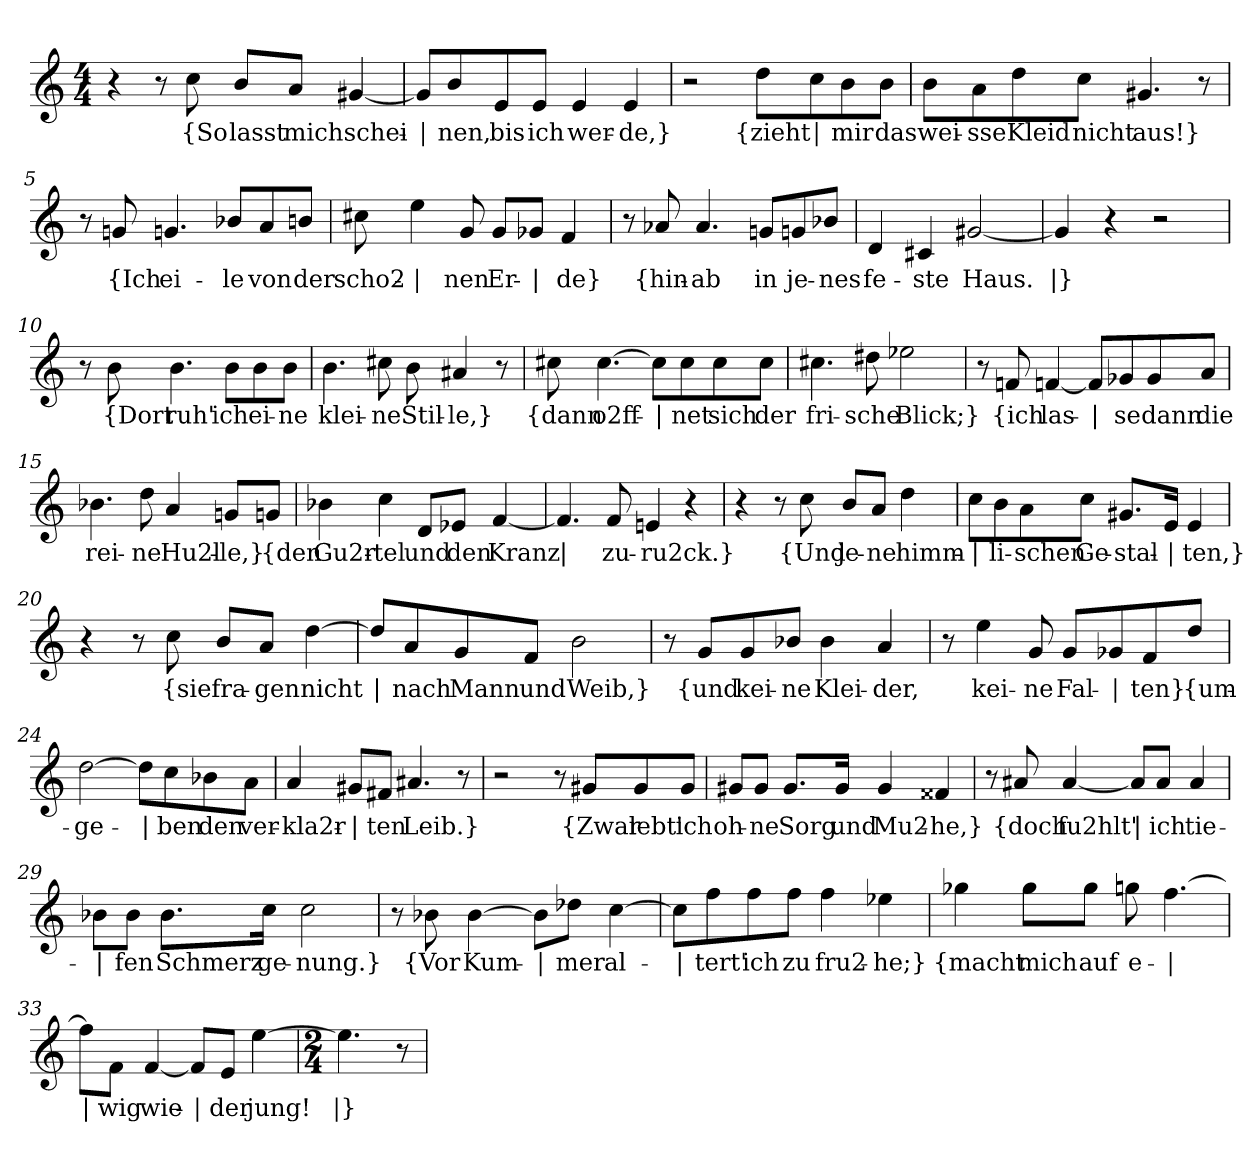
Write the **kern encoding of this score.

**kern	**text
*part1	*part1
*staff1	*staff1
*clefG2	*
*k[]	*
*M4/4	*
=1	=1
4r	.
8r	.
!	!LO:LY:b
8cc\	{So
!	!LO:LY:b
8b/L	lasst
!	!LO:LY:b
8a/J	mich
!	!LO:LY:b
[4g#X/	schei-
=2	=2
!	!LO:LY:b
8g#/L]	|
!	!LO:LY:b
8b/	-nen,
!	!LO:LY:b
8e/	bis
!	!LO:LY:b
8e/J	ich
!	!LO:LY:b
4e/	wer-
!	!LO:LY:b
4e/	-de,}
=3	=3
2r	.
!	!LO:LY:b
8dd\L	{zieht
!	!LO:LY:b
8cc\	|
!	!LO:LY:b
8b\	mir
!	!LO:LY:b
8b\J	das
=4	=4
!	!LO:LY:b
8b\L	wei-
!	!LO:LY:b
8a\	-sse
!	!LO:LY:b
8dd\	Kleid
!	!LO:LY:b
8cc\J	nicht
!	!LO:LY:b
4.g#X/	aus!}
8r	.
!!LO:LB:g=z
=5	=5
8r	.
!	!LO:LY:b
8gn/	{Ich
!	!LO:LY:b
4.gn/	ei-
!	!LO:LY:b
8b-X/L	-le
!	!LO:LY:b
8a/	von
!	!LO:LY:b
8bn/J	der
=6	=6
!	!LO:LY:b
8cc#X\	scho2-
!	!LO:LY:b
4ee\	|
!	!LO:LY:b
8g/	-nen
!	!LO:LY:b
8g/L	Er-
!	!LO:LY:b
8g-X/J	|
!	!LO:LY:b
4f/	-de}
=7	=7
8r	.
!	!LO:LY:b
8a-X/	{hin-
!	!LO:LY:b
4.a-/	-ab
!	!LO:LY:b
8gn/L	in
!	!LO:LY:b
8gn/	je-
!	!LO:LY:b
8b-X/J	-nes
=8	=8
!	!LO:LY:b
4d/	fe-
!	!LO:LY:b
4c#X/	-ste
!	!LO:LY:b
[2g#X/	Haus.
=9	=9
!	!LO:LY:b
4g#/]	|}
4r	.
2r	.
!!LO:LB:g=z
=10	=10
8r	.
!	!LO:LY:b
8b\	{Dort
!	!LO:LY:b
4.b\	ruh'
!	!LO:LY:b
8b\L	ich
!	!LO:LY:b
8b\	ei-
!	!LO:LY:b
8b\J	-ne
=11	=11
!	!LO:LY:b
4.b\	klei-
!	!LO:LY:b
8cc#X\	-ne
!	!LO:LY:b
8b\	Stil-
!	!LO:LY:b
4a#X/	-le,}
8r	.
=12	=12
!	!LO:LY:b
8cc#X\	{dann
!	!LO:LY:b
[4.cc#\	o2ff-
!	!LO:LY:b
8cc#\L]	|
!	!LO:LY:b
8cc#\	-net
!	!LO:LY:b
8cc#\	sich
!	!LO:LY:b
8cc#\J	der
=13	=13
!	!LO:LY:b
4.cc#X\	fri-
!	!LO:LY:b
8dd#X\	-sche
!	!LO:LY:b
2ee-X\	Blick;}
!!LO:LB:g=z
=14	=14
8r	.
!	!LO:LY:b
8fn/	{ich
!	!LO:LY:b
[4fn/	las-
!	!LO:LY:b
8fn/L]	|
!	!LO:LY:b
8g-X/	-se
!	!LO:LY:b
8g-/	dann
!	!LO:LY:b
8a/J	die
=15	=15
!	!LO:LY:b
4.b-X\	rei-
!	!LO:LY:b
8dd\	-ne
!	!LO:LY:b
4a/	Hu2l-
!	!LO:LY:b
8gn/L	-le,}
!	!LO:LY:b
8gn/J	{den
=16	=16
!	!LO:LY:b
4b-X\	Gu2r-
!	!LO:LY:b
4cc\	-tel
!	!LO:LY:b
8d/L	und
!	!LO:LY:b
8e-X/J	den
!	!LO:LY:b
[4f/	Kranz
=17	=17
!	!LO:LY:b
4.f/]	|
!	!LO:LY:b
8f/	zu-
!	!LO:LY:b
4en/	-ru2ck.}
4r	.
!!LO:LB:g=z
=18	=18
4r	.
8r	.
!	!LO:LY:b
8cc\	{Und
!	!LO:LY:b
8b/L	je-
!	!LO:LY:b
8a/J	-ne
!	!LO:LY:b
4dd\	himm-
=19	=19
!	!LO:LY:b
8cc\L	|
!	!LO:LY:b
8b\	-li-
!	!LO:LY:b
8a\	-schen
!	!LO:LY:b
8cc\J	Ge-
!	!LO:LY:b
8.g#X/L	-stal-
!	!LO:LY:b
16e/Jk	|
!	!LO:LY:b
4e/	-ten,}
=20	=20
4r	.
8r	.
!	!LO:LY:b
8cc\	{sie
!	!LO:LY:b
8b/L	fra-
!	!LO:LY:b
8a/J	-gen
!	!LO:LY:b
[4dd\	nicht
=21	=21
!	!LO:LY:b
8dd/L]	|
!	!LO:LY:b
8a/	nach
!	!LO:LY:b
8g/	Mann
!	!LO:LY:b
8f/J	und
!	!LO:LY:b
2b\	Weib,}
!!LO:LB:g=z
=22	=22
8r	.
!	!LO:LY:b
8g/L	{und
!	!LO:LY:b
8g/	kei-
!	!LO:LY:b
8b-X/J	-ne
!	!LO:LY:b
4b-\	Klei-
!	!LO:LY:b
4a/	-der,
=23	=23
8r	.
!	!LO:LY:b
4ee\	kei-
!	!LO:LY:b
8g/	-ne
!	!LO:LY:b
8g/L	Fal-
!	!LO:LY:b
8g-X/	|
!	!LO:LY:b
8f/	-ten}
!	!LO:LY:b
8dd/J	{um-
=24	=24
!	!LO:LY:b
[2dd\	-ge-
!	!LO:LY:b
8dd\L]	|
!	!LO:LY:b
8cc\	-ben
!	!LO:LY:b
8b-X\	den
!	!LO:LY:b
8a\J	ver-
=25	=25
!	!LO:LY:b
4a/	-kla2r-
!	!LO:LY:b
8g#X/L	|
!	!LO:LY:b
8f#X/J	-ten
!	!LO:LY:b
4.a#X/	Leib.}
8r	.
!!LO:LB:g=z
=26	=26
2r	.
8r	.
!	!LO:LY:b
8g#X/L	{Zwar
!	!LO:LY:b
8g#/	lebt'
!	!LO:LY:b
8g#/J	ich
=27	=27
!	!LO:LY:b
8g#X/L	oh-
!	!LO:LY:b
8g#/J	-ne
!	!LO:LY:b
8.g#/L	Sorg
!	!LO:LY:b
16g#/Jk	und
!	!LO:LY:b
4g#/	Mu2-
!	!LO:LY:b
4f##X/	-he,}
=28	=28
8r	.
!	!LO:LY:b
8a#X/	{doch
!	!LO:LY:b
[4a#/	fu2hlt'
!	!LO:LY:b
8a#/L]	|
!	!LO:LY:b
8a#/J	ich
!	!LO:LY:b
4a#/	tie-
=29	=29
!	!LO:LY:b
8b-X\L	|
!	!LO:LY:b
8b-\J	-fen
!	!LO:LY:b
8.b-\L	Schmerz
!	!LO:LY:b
16cc\Jk	ge-
!	!LO:LY:b
2cc\	-nung.}
!!LO:LB:g=z
=30	=30
8r	.
!	!LO:LY:b
8b-X\	{Vor
!	!LO:LY:b
[4b-\	Kum-
!	!LO:LY:b
8b-\L]	|
!	!LO:LY:b
8dd-X\J	-mer
!	!LO:LY:b
[4cc\	al-
=31	=31
!	!LO:LY:b
8cc\L]	|
!	!LO:LY:b
8ff\	-tert'
!	!LO:LY:b
8ff\	ich
!	!LO:LY:b
8ff\J	zu
!	!LO:LY:b
4ff\	fru2-
!	!LO:LY:b
4ee-X\	-he;}
=32	=32
!	!LO:LY:b
4gg-X\	{macht
!	!LO:LY:b
8gg-\L	mich
!	!LO:LY:b
8gg-\J	auf
!	!LO:LY:b
8ggn\	e-
!	!LO:LY:b
[4.ff\	|
=33	=33
!	!LO:LY:b
8ff\L]	|
!	!LO:LY:b
8f\J	-wig
!	!LO:LY:b
[4f/	wie-
!	!LO:LY:b
8f/L]	|
!	!LO:LY:b
8e/J	-der
!	!LO:LY:b
[4ee\	jung!
!!LO:LB:g=z
=34	=34
*M2/4	*
!	!LO:LY:b
4.ee\]	|}
8r	.
=	=
*-	*-
